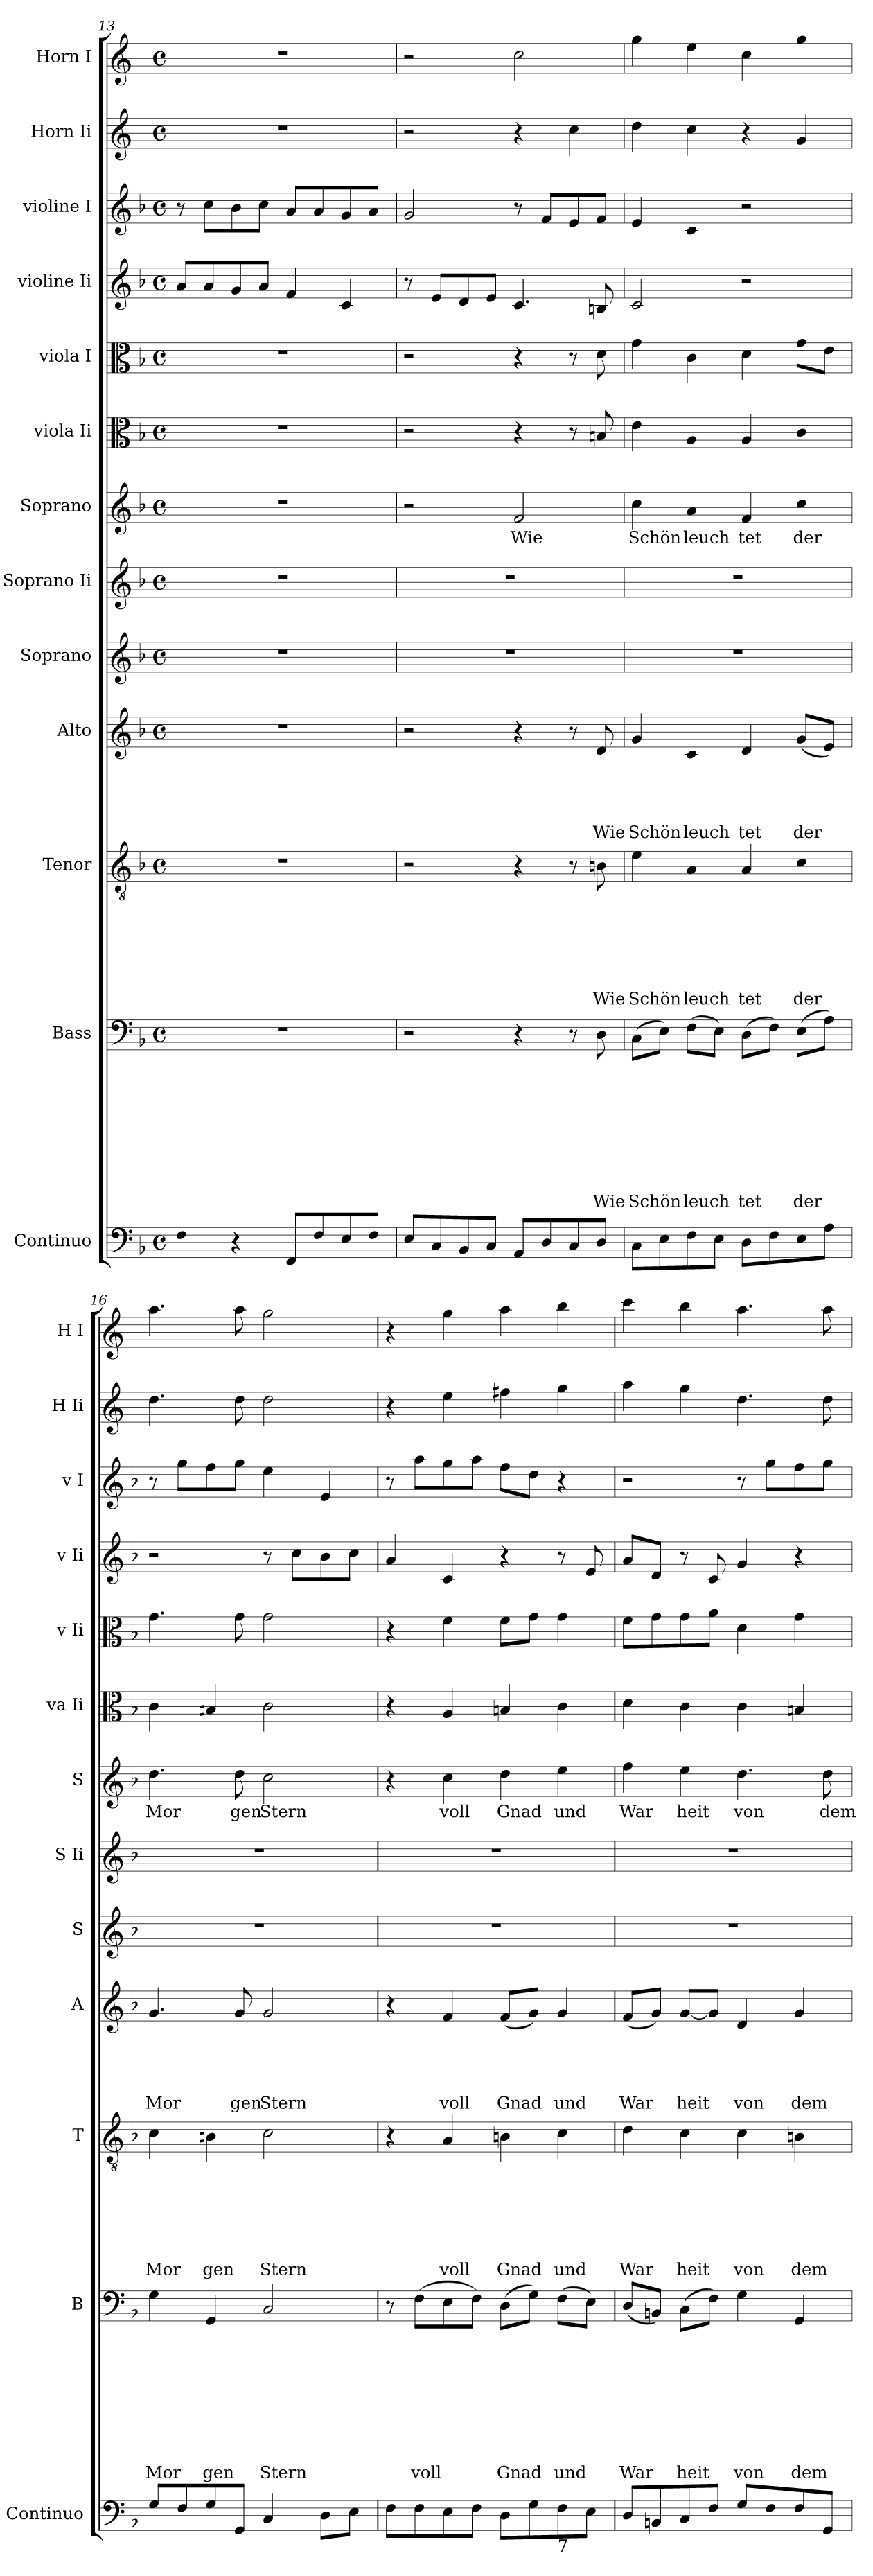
**kern	**kern	**text	**text	**text	**text	**text	**text	**text	**text	**text	**kern	**text	**text	**text	**text	**text	**text	**text	**kern	**text	**text	**text	**text	**text	**kern	**kern	**kern	**text	**kern	**kern	**kern	**kern	**kern	**kern
*part13	*part12	*part12	*part12	*part12	*part12	*part12	*part12	*part12	*part12	*part12	*part11	*part11	*part11	*part11	*part11	*part11	*part11	*part11	*part10	*part10	*part10	*part10	*part10	*part10	*part9	*part8	*part7	*part7	*part6	*part5	*part4	*part3	*part2	*part1
*staff13	*staff12	*staff12	*staff12	*staff12	*staff12	*staff12	*staff12	*staff12	*staff12	*staff12	*staff11	*staff11	*staff11	*staff11	*staff11	*staff11	*staff11	*staff11	*staff10	*staff10	*staff10	*staff10	*staff10	*staff10	*staff9	*staff8	*staff7	*staff7	*staff6	*staff5	*staff4	*staff3	*staff2	*staff1
*I"Continuo	*I"Bass	*	*	*	*	*	*	*	*	*	*I"Tenor	*	*	*	*	*	*	*	*I"Alto	*	*	*	*	*	*I"Soprano	*I"Soprano Ii	*I"Soprano	*	*I"viola Ii	*I"viola I	*I"violine Ii	*I"violine I	*I"Horn Ii	*I"Horn I
*I'Continuo	*I'B	*	*	*	*	*	*	*	*	*	*I'T	*	*	*	*	*	*	*	*I'A	*	*	*	*	*	*I'S	*I'S Ii	*I'S	*	*I'va Ii	*I'v Ii	*I'v Ii	*I'v I	*I'H Ii	*I'H I
!!LO:PB:g=z
*clefF4	*clefF4	*	*	*	*	*	*	*	*	*	*clefGv2	*	*	*	*	*	*	*	*clefG2	*	*	*	*	*	*clefG2	*clefG2	*clefG2	*	*clefC3	*clefC3	*clefG2	*clefG2	*clefG2	*clefG2
*	*	*	*	*	*	*	*	*	*	*	*	*	*	*	*	*	*	*	*	*	*	*	*	*	*	*	*	*	*	*	*	*	*ITrd-3c-5	*ITrd-3c-5
*k[b-]	*k[b-]	*	*	*	*	*	*	*	*	*	*k[b-]	*	*	*	*	*	*	*	*k[b-]	*	*	*	*	*	*k[b-]	*k[b-]	*k[b-]	*	*k[b-]	*k[b-]	*k[b-]	*k[b-]	*k[b-]	*k[b-]
*F:	*F:	*	*	*	*	*	*	*	*	*	*F:	*	*	*	*	*	*	*	*F:	*	*	*	*	*	*F:	*F:	*F:	*	*F:	*F:	*F:	*F:	*F:	*F:
*M4/4	*M4/4	*	*	*	*	*	*	*	*	*	*M4/4	*	*	*	*	*	*	*	*M4/4	*	*	*	*	*	*M4/4	*M4/4	*M4/4	*	*M4/4	*M4/4	*M4/4	*M4/4	*M4/4	*M4/4
*met(c)	*met(c)	*	*	*	*	*	*	*	*	*	*met(c)	*	*	*	*	*	*	*	*met(c)	*	*	*	*	*	*met(c)	*met(c)	*met(c)	*	*met(c)	*met(c)	*met(c)	*met(c)	*met(c)	*met(c)
=13	=13	=13	=13	=13	=13	=13	=13	=13	=13	=13	=13	=13	=13	=13	=13	=13	=13	=13	=13	=13	=13	=13	=13	=13	=13	=13	=13	=13	=13	=13	=13	=13	=13	=13
4F\	1r	.	.	.	.	.	.	.	.	.	1r	.	.	.	.	.	.	.	1r	.	.	.	.	.	1r	1r	1r	.	1r	1r	8a/L	8r	1r	1r
.	.	.	.	.	.	.	.	.	.	.	.	.	.	.	.	.	.	.	.	.	.	.	.	.	.	.	.	.	.	.	8a/	8cc\L	.	.
4r	.	.	.	.	.	.	.	.	.	.	.	.	.	.	.	.	.	.	.	.	.	.	.	.	.	.	.	.	.	.	8g/	8b-\	.	.
.	.	.	.	.	.	.	.	.	.	.	.	.	.	.	.	.	.	.	.	.	.	.	.	.	.	.	.	.	.	.	8a/J	8cc\J	.	.
8FF/L	.	.	.	.	.	.	.	.	.	.	.	.	.	.	.	.	.	.	.	.	.	.	.	.	.	.	.	.	.	.	4f/	8a/L	.	.
8F/	.	.	.	.	.	.	.	.	.	.	.	.	.	.	.	.	.	.	.	.	.	.	.	.	.	.	.	.	.	.	.	8a/	.	.
8E/	.	.	.	.	.	.	.	.	.	.	.	.	.	.	.	.	.	.	.	.	.	.	.	.	.	.	.	.	.	.	4c/	8g/	.	.
8F/J	.	.	.	.	.	.	.	.	.	.	.	.	.	.	.	.	.	.	.	.	.	.	.	.	.	.	.	.	.	.	.	8a/J	.	.
=14	=14	=14	=14	=14	=14	=14	=14	=14	=14	=14	=14	=14	=14	=14	=14	=14	=14	=14	=14	=14	=14	=14	=14	=14	=14	=14	=14	=14	=14	=14	=14	=14	=14	=14
8E</L	2r	.	.	.	.	.	.	.	.	.	2r	.	.	.	.	.	.	.	2r	.	.	.	.	.	1r	1r	2r	.	2r	2r	8r	2g/	2r	2r
8C/	.	.	.	.	.	.	.	.	.	.	.	.	.	.	.	.	.	.	.	.	.	.	.	.	.	.	.	.	.	.	8e/L	.	.	.
8BB-/	.	.	.	.	.	.	.	.	.	.	.	.	.	.	.	.	.	.	.	.	.	.	.	.	.	.	.	.	.	.	8d/	.	.	.
8C/J	.	.	.	.	.	.	.	.	.	.	.	.	.	.	.	.	.	.	.	.	.	.	.	.	.	.	.	.	.	.	8e/J	.	.	.
!	!	!	!	!	!	!	!	!	!	!	!	!	!	!	!	!	!	!	!	!	!	!	!	!	!	!	!	!LO:LY:b	!	!	!	!	!	!
8AA</L	4r	.	.	.	.	.	.	.	.	.	4r	.	.	.	.	.	.	.	4r	.	.	.	.	.	.	.	2f/	Wie	4r	4r	4.c/	8r	4r	2ff\
8D/	.	.	.	.	.	.	.	.	.	.	.	.	.	.	.	.	.	.	.	.	.	.	.	.	.	.	.	.	.	.	.	8f/L	.	.
8C</	8r	.	.	.	.	.	.	.	.	.	8r	.	.	.	.	.	.	.	8r	.	.	.	.	.	.	.	.	.	8r	8r	.	8e/	4ff\	.
!	!	!	!	!	!	!	!	!	!	!LO:LY:b	!	!	!	!	!	!	!	!LO:LY:b	!	!	!	!	!	!LO:LY:b	!	!	!	!	!	!	!	!	!	!
8D</J	8D\	.	.	.	.	.	.	.	.	Wie	8Bn\	.	.	.	.	.	.	Wie	8d/	.	.	.	.	Wie	.	.	.	.	8Bn/	8d\	8Bn/	8f/J	.	.
=15	=15	=15	=15	=15	=15	=15	=15	=15	=15	=15	=15	=15	=15	=15	=15	=15	=15	=15	=15	=15	=15	=15	=15	=15	=15	=15	=15	=15	=15	=15	=15	=15	=15	=15
!	!	!	!	!	!	!	!	!	!	!LO:LY:b	!	!	!	!	!	!	!	!LO:LY:b	!	!	!	!	!	!LO:LY:b	!	!	!	!LO:LY:b	!	!	!	!	!	!
8C\L	(>8C\L	.	.	.	.	.	.	.	.	Schön	4e\	.	.	.	.	.	.	Schön	4g/	.	.	.	.	Schön	1r	1r	4cc\	Schön	4e\	4g\	2c/	4e/	4gg\	4ccc\
8E>\	8E\J)	.	.	.	.	.	.	.	.	.	.	.	.	.	.	.	.	.	.	.	.	.	.	.	.	.	.	.	.	.	.	.	.	.
!	!	!	!	!	!	!	!	!	!	!LO:LY:b	!	!	!	!	!	!	!	!LO:LY:b	!	!	!	!	!	!LO:LY:b	!	!	!	!LO:LY:b	!	!	!	!	!	!
8F\	(>8F\L	.	.	.	.	.	.	.	.	leuch	4A/	.	.	.	.	.	.	leuch	4c/	.	.	.	.	leuch	.	.	4a/	leuch	4A/	4c\	.	4c/	4ff\	4aa\
8E\J	8E\J)	.	.	.	.	.	.	.	.	.	.	.	.	.	.	.	.	.	.	.	.	.	.	.	.	.	.	.	.	.	.	.	.	.
!	!	!	!	!	!	!	!	!	!	!LO:LY:b	!	!	!	!	!	!	!	!LO:LY:b	!	!	!	!	!	!LO:LY:b	!	!	!	!LO:LY:b	!	!	!	!	!	!
8D>\L	(>8D\L	.	.	.	.	.	.	.	.	tet	4A/	.	.	.	.	.	.	tet	4d/	.	.	.	.	tet	.	.	4f/	tet	4A/	4d\	2r	2r	4r	4ff\
8F>\	8F\J)	.	.	.	.	.	.	.	.	.	.	.	.	.	.	.	.	.	.	.	.	.	.	.	.	.	.	.	.	.	.	.	.	.
!	!	!	!	!	!	!	!	!	!	!LO:LY:b	!	!	!	!	!	!	!	!LO:LY:b	!	!	!	!	!	!LO:LY:b	!	!	!	!LO:LY:b	!	!	!	!	!	!
8E>\	(>8E\L	.	.	.	.	.	.	.	.	der	4c\	.	.	.	.	.	.	der	(<8g/L	.	.	.	.	der	.	.	4cc\	der	4c\	8g\L	.	.	4cc/	4ccc\
8A\J	8A\J)	.	.	.	.	.	.	.	.	.	.	.	.	.	.	.	.	.	8e/J)	.	.	.	.	.	.	.	.	.	.	8e\J	.	.	.	.
=16	=16	=16	=16	=16	=16	=16	=16	=16	=16	=16	=16	=16	=16	=16	=16	=16	=16	=16	=16	=16	=16	=16	=16	=16	=16	=16	=16	=16	=16	=16	=16	=16	=16	=16
!	!	!	!	!	!	!	!	!	!	!LO:LY:b	!	!	!	!	!	!	!	!LO:LY:b	!	!	!	!	!	!LO:LY:b	!	!	!	!LO:LY:b	!	!	!	!	!	!
8G</L	4G\	.	.	.	.	.	.	.	.	Mor	4c\	.	.	.	.	.	.	Mor	4.g/	.	.	.	.	Mor	1r	1r	4.dd\	Mor	4c\	4.g\	2r	8r	4.gg\	4.ddd\
8F/	.	.	.	.	.	.	.	.	.	.	.	.	.	.	.	.	.	.	.	.	.	.	.	.	.	.	.	.	.	.	.	8gg\L	.	.
!	!	!	!	!	!	!	!	!	!	!LO:LY:b	!	!	!	!	!	!	!	!LO:LY:b	!	!	!	!	!	!	!	!	!	!	!	!	!	!	!	!
8G/	4GG/	.	.	.	.	.	.	.	.	gen	4Bn\	.	.	.	.	.	.	gen	.	.	.	.	.	.	.	.	.	.	4Bn/	.	.	8ff\	.	.
!	!	!	!	!	!	!	!	!	!	!	!	!	!	!	!	!	!	!	!	!	!	!	!	!LO:LY:b	!	!	!	!LO:LY:b	!	!	!	!	!	!
8GG/J	.	.	.	.	.	.	.	.	.	.	.	.	.	.	.	.	.	.	8g/	.	.	.	.	gen	.	.	8dd\	gen	.	8g\	.	8gg\J	8gg\	8ddd\
!	!	!	!	!	!	!	!	!	!	!LO:LY:b	!	!	!	!	!	!	!	!LO:LY:b	!	!	!	!	!	!LO:LY:b	!	!	!	!LO:LY:b	!	!	!	!	!	!
4C/	2C/	.	.	.	.	.	.	.	.	Stern	2c\	.	.	.	.	.	.	Stern	2g/	.	.	.	.	Stern	.	.	2cc\	Stern	2c\	2g\	8r	4ee\	2gg\	2ccc\
.	.	.	.	.	.	.	.	.	.	.	.	.	.	.	.	.	.	.	.	.	.	.	.	.	.	.	.	.	.	.	8cc\L	.	.	.
8D\L	.	.	.	.	.	.	.	.	.	.	.	.	.	.	.	.	.	.	.	.	.	.	.	.	.	.	.	.	.	.	8b-\	4e/	.	.
8E\J	.	.	.	.	.	.	.	.	.	.	.	.	.	.	.	.	.	.	.	.	.	.	.	.	.	.	.	.	.	.	8cc\J	.	.	.
=17	=17	=17	=17	=17	=17	=17	=17	=17	=17	=17	=17	=17	=17	=17	=17	=17	=17	=17	=17	=17	=17	=17	=17	=17	=17	=17	=17	=17	=17	=17	=17	=17	=17	=17
8F\L	8r	.	.	.	.	.	.	.	.	.	4r	.	.	.	.	.	.	.	4r	.	.	.	.	.	1r	1r	4r	.	4r	4r	4a/	8r	4r	4r
!	!	!	!	!	!	!	!	!	!	!LO:LY:b	!	!	!	!	!	!	!	!	!	!	!	!	!	!	!	!	!	!	!	!	!	!	!	!
8F\	(>8F\L	.	.	.	.	.	.	.	.	voll	.	.	.	.	.	.	.	.	.	.	.	.	.	.	.	.	.	.	.	.	.	8aa\L	.	.
!	!	!	!	!	!	!	!	!	!	!	!	!	!	!	!	!	!	!LO:LY:b	!	!	!	!	!	!LO:LY:b	!	!	!	!LO:LY:b	!	!	!	!	!	!
8E>\	8E\	.	.	.	.	.	.	.	.	.	4A/	.	.	.	.	.	.	voll	4f/	.	.	.	.	voll	.	.	4cc\	voll	4A/	4f\	4c/	8gg\	4aa\	4ccc\
8F\J	8F\J)	.	.	.	.	.	.	.	.	.	.	.	.	.	.	.	.	.	.	.	.	.	.	.	.	.	.	.	.	.	.	8aa\J	.	.
!	!	!	!	!	!	!	!	!	!	!LO:LY:b	!	!	!	!	!	!	!	!LO:LY:b	!	!	!	!	!	!LO:LY:b	!	!	!	!LO:LY:b	!	!	!	!	!	!
8D>\L	(>8D\L	.	.	.	.	.	.	.	.	Gnad	4Bn\	.	.	.	.	.	.	Gnad	(<8f/L	.	.	.	.	Gnad	.	.	4dd\	Gnad	4Bn/	8f\L	4r	8ff\L	4bbn\	4ddd\
8G\	8G\J)	.	.	.	.	.	.	.	.	.	.	.	.	.	.	.	.	.	8g/J)	.	.	.	.	.	.	.	.	.	.	8g\J	.	8dd\J	.	.
!LO:TX:b:t=7	!	!	!	!	!	!	!	!	!	!	!	!	!	!	!	!	!	!	!	!	!	!	!	!	!	!	!	!	!	!	!	!	!	!
!	!	!	!	!	!	!	!	!	!	!LO:LY:b	!	!	!	!	!	!	!	!LO:LY:b	!	!	!	!	!	!LO:LY:b	!	!	!	!LO:LY:b	!	!	!	!	!	!
8F>\	(>8F\L	.	.	.	.	.	.	.	.	und	4c\	.	.	.	.	.	.	und	4g/	.	.	.	.	und	.	.	4ee\	und	4c\	4g\	8r	4r	4ccc\	4eee\
8E\J	8E\J)	.	.	.	.	.	.	.	.	.	.	.	.	.	.	.	.	.	.	.	.	.	.	.	.	.	.	.	.	.	8e/	.	.	.
!!LO:LB:g=z
=18	=18	=18	=18	=18	=18	=18	=18	=18	=18	=18	=18	=18	=18	=18	=18	=18	=18	=18	=18	=18	=18	=18	=18	=18	=18	=18	=18	=18	=18	=18	=18	=18	=18	=18
!	!	!	!	!	!	!	!	!	!	!LO:LY:b	!	!	!	!	!	!	!	!LO:LY:b	!	!	!	!	!	!LO:LY:b	!	!	!	!LO:LY:b	!	!	!	!	!	!
8D/L	(<8D/L	.	.	.	.	.	.	.	.	War	4d\	.	.	.	.	.	.	War	(<8f/L	.	.	.	.	War	1r	1r	4ff\	War	4d\	8f\L	8a/L	2r	4ddd\	4fff\
8BBn</	8BBn/J)	.	.	.	.	.	.	.	.	.	.	.	.	.	.	.	.	.	8g/J)	.	.	.	.	.	.	.	.	.	.	8g\	8d/J	.	.	.
!	!	!	!	!	!	!	!	!	!	!LO:LY:b	!	!	!	!	!	!	!	!LO:LY:b	!	!	!	!	!	!LO:LY:b	!	!	!	!LO:LY:b	!	!	!	!	!	!
8C/	(>8C\L	.	.	.	.	.	.	.	.	heit	4c\	.	.	.	.	.	.	heit	[<8g/L	.	.	.	.	heit	.	.	4ee\	heit	4c\	8g\	8r	.	4ccc\	4eee\
8F/J	8F\J)	.	.	.	.	.	.	.	.	.	.	.	.	.	.	.	.	.	8g/J]	.	.	.	.	.	.	.	.	.	.	8a\J	8c/	.	.	.
!	!	!	!	!	!	!	!	!	!	!LO:LY:b	!	!	!	!	!	!	!	!LO:LY:b	!	!	!	!	!	!LO:LY:b	!	!	!	!LO:LY:b	!	!	!	!	!	!
8G</L	4G\	.	.	.	.	.	.	.	.	von	4c\	.	.	.	.	.	.	von	4d/	.	.	.	.	von	.	.	4.dd\	von	4c\	4d\	4g/	8r	4.gg\	4.ddd\
8F/	.	.	.	.	.	.	.	.	.	.	.	.	.	.	.	.	.	.	.	.	.	.	.	.	.	.	.	.	.	.	.	8gg\L	.	.
!	!	!	!	!	!	!	!	!	!	!LO:LY:b	!	!	!	!	!	!	!	!LO:LY:b	!	!	!	!	!	!LO:LY:b	!	!	!	!	!	!	!	!	!	!
8F/	4GG/	.	.	.	.	.	.	.	.	dem	4Bn\	.	.	.	.	.	.	dem	4g/	.	.	.	.	dem	.	.	.	.	4Bn/	4g\	4r	8ff\	.	.
!	!	!	!	!	!	!	!	!	!	!	!	!	!	!	!	!	!	!	!	!	!	!	!	!	!	!	!	!LO:LY:b	!	!	!	!	!	!
8GG/J	.	.	.	.	.	.	.	.	.	.	.	.	.	.	.	.	.	.	.	.	.	.	.	.	.	.	8dd\	dem	.	.	.	8gg\J	8gg\	8ddd\
=	=	=	=	=	=	=	=	=	=	=	=	=	=	=	=	=	=	=	=	=	=	=	=	=	=	=	=	=	=	=	=	=	=	=
*-	*-	*-	*-	*-	*-	*-	*-	*-	*-	*-	*-	*-	*-	*-	*-	*-	*-	*-	*-	*-	*-	*-	*-	*-	*-	*-	*-	*-	*-	*-	*-	*-	*-	*-
